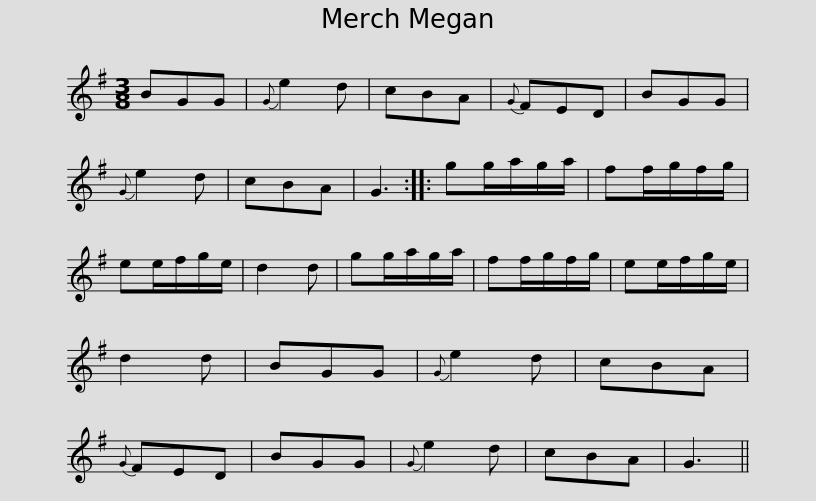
X:1
L:1/8
M:3/8
I:linebreak $
K:G
V:1 treble
V:1
 BGG |{G} e2 d | cBA |{G} FED | BGG | %5
{G} e2 d | cBA | G3 :: gg/a/g/a/ | ff/g/f/g/ | %10
 ee/f/g/e/ | d2 d |$ gg/a/g/a/ | ff/g/f/g/ | ee/f/g/e/ | %15
 d2 d | BGG |{G} e2 d | cBA |{G} FED | %20
 BGG |{G} e2 d | cBA | G3 || %24
